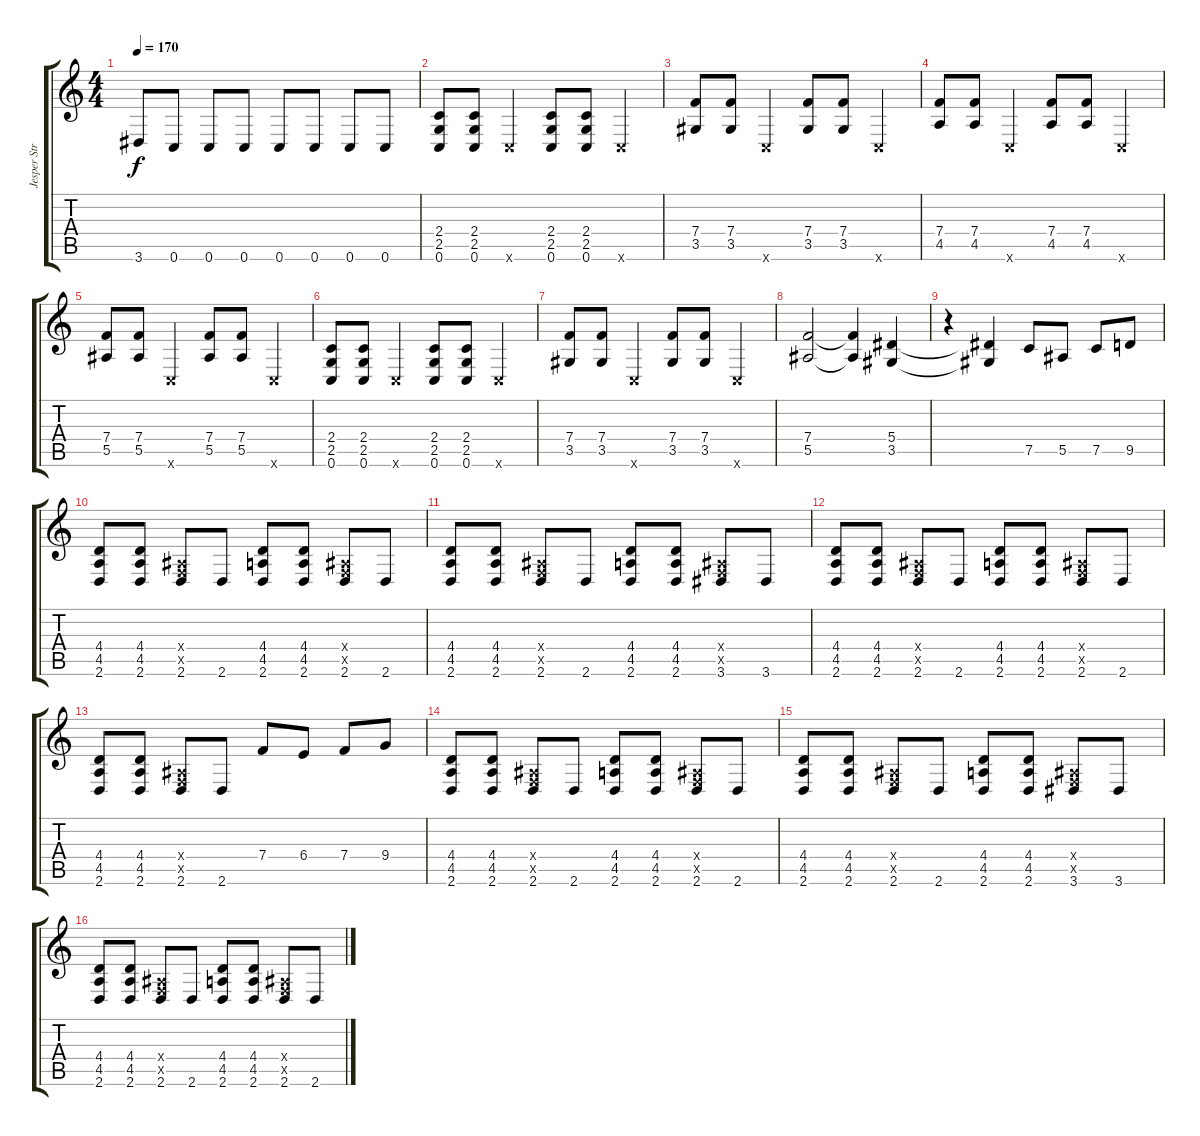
\track ("Jesper Stromblad" "Jesper Str") {instrument distortionguitar}
\staff {score tabs}
\tuning (C4 G3 Eb3 Bb2 F2 C2) {hide}
\ts (4 4)
\tempo 170
\clef g2
\ks c
3.6{t}.8{dy f} 0.6.8 0.6.8 0.6.8 0.6.8 0.6.8 0.6.8 0.6.8 |
(2.4 2.5 0.6).8 (2.4 2.5 0.6).8 0.6{x}.4 (2.4 2.5 0.6).8 (2.4 2.5 0.6).8 0.6{x}.4 |
(7.4 3.5).8 (7.4 3.5).8 0.6{x}.4 (7.4 3.5).8 (7.4 3.5).8 0.6{x}.4 |
(7.4 4.5).8 (7.4 4.5).8 0.6{x}.4 (7.4 4.5).8 (7.4 4.5).8 0.6{x}.4 |
(7.4 5.5).8 (7.4 5.5).8 0.6{x}.4 (7.4 5.5).8 (7.4 5.5).8 0.6{x}.4 |
(2.4 2.5 0.6).8 (2.4 2.5 0.6).8 0.6{x}.4 (2.4 2.5 0.6).8 (2.4 2.5 0.6).8 0.6{x}.4 |
(7.4 3.5).8 (7.4 3.5).8 0.6{x}.4 (7.4 3.5).8 (7.4 3.5).8 0.6{x}.4 |
(7.4 5.5).2 (7.4{t} 5.5{t}).4 (5.4 3.5).4 |
r.4 (5.4{t} 3.5{t}).4 7.5.8 5.5.8 7.5.8 9.5.8 |
(4.4 4.5 2.6).8 (4.4 4.5 2.6).8 (0.4{x} 0.5{x} 2.6).8 2.6.8 (4.4 4.5 2.6).8 (4.4 4.5 2.6).8 (0.4{x} 0.5{x} 2.6).8 2.6.8 |
(4.4 4.5 2.6).8 (4.4 4.5 2.6).8 (0.4{x} 0.5{x} 2.6).8 2.6.8 (4.4 4.5 2.6).8 (4.4 4.5 2.6).8 (0.4{x} 0.5{x} 3.6).8 3.6.8 |
(4.4 4.5 2.6).8 (4.4 4.5 2.6).8 (0.4{x} 0.5{x} 2.6).8 2.6.8 (4.4 4.5 2.6).8 (4.4 4.5 2.6).8 (0.4{x} 0.5{x} 2.6).8 2.6.8 |
(4.4 4.5 2.6).8 (4.4 4.5 2.6).8 (0.4{x} 0.5{x} 2.6).8 2.6.8 7.4.8 6.4.8 7.4.8 9.4.8 |
(4.4 4.5 2.6).8 (4.4 4.5 2.6).8 (0.4{x} 0.5{x} 2.6).8 2.6.8 (4.4 4.5 2.6).8 (4.4 4.5 2.6).8 (0.4{x} 0.5{x} 2.6).8 2.6.8 |
(4.4 4.5 2.6).8 (4.4 4.5 2.6).8 (0.4{x} 0.5{x} 2.6).8 2.6.8 (4.4 4.5 2.6).8 (4.4 4.5 2.6).8 (0.4{x} 0.5{x} 3.6).8 3.6.8 |
(4.4 4.5 2.6).8 (4.4 4.5 2.6).8 (0.4{x} 0.5{x} 2.6).8 2.6.8 (4.4 4.5 2.6).8 (4.4 4.5 2.6).8 (0.4{x} 0.5{x} 2.6).8 2.6.8
